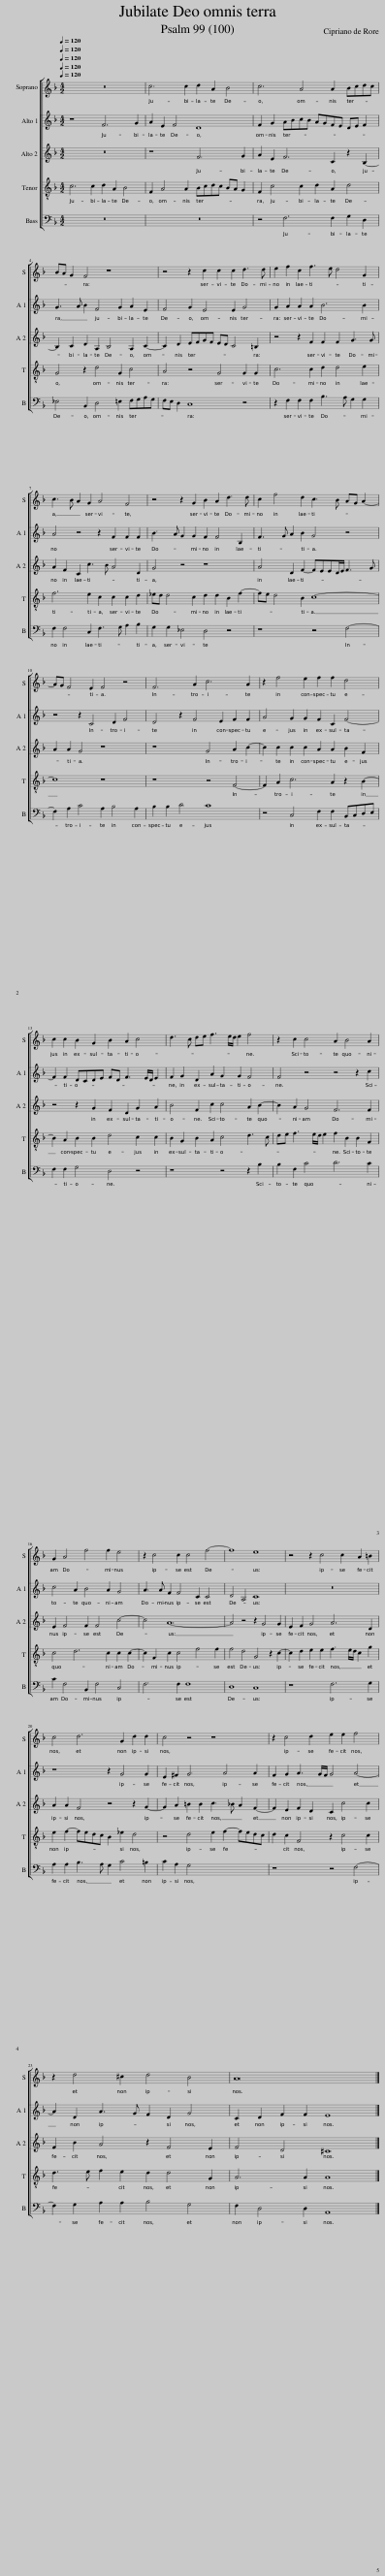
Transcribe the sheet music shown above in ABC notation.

X:1
%%score [ 1 [ 2 3 ] 4 5 ]
L:1/8
Q:1/4=120
M:4/2
I:linebreak $
K:F
V:1 treble
V:2 treble
V:3 treble
V:4 treble-8
V:5 bass
V:1
 z16 | c6 c2 d2 A2 B4 | c6 A4 A2 Bcdc |$ BA G2 F4 z8 | z4 z2 c2 c2 c2 d3 d | %5
 e2 f2 c2 f3 e d4 G2 |$ c3 B A2 G2 A4 F4 | z4 z2 G2 B2 A2 d3 d | c2 f4 d2 c3 B AG A2- |$ AG F4 E2 F4 z4 | %10
 F6 A2 c6 A2 | z2 f4 e2 f2 f2 d4 |$ c2 c2 B2 G2 B2 A2 c4 | d3 c de f3 e/d/ e2 f4 | z2 c2 c4 A2 B4 A2 |$ %15
 G2 A4 f4 f2 e4 | z2 c4 c2 c4 f4- | f8 e8 | z4 z2 c4 c2 A2 =B2 |$ c4 d6 G2 d2 d2 | %20
 c4 z4 z8 | z2 c4 d2 e2 e2 f4 |$ z2 d4 ^c2 d4 B4 | A16 |] %24
V:2
 z8 F6 G2 | A2 E2 F4 D8 | F2 G2 ABcB AGFE DE F2 |$ G3 A B2 F4 G2 A2 E2 | F4 G2 E4 E2 G4 | %5
 G2 A2 A2 A2 B6 B2 |$ A4 z4 z2 F2 F2 F2 | B3 A G2 G2 F2 F4 B,2 | F3 G A2 B2 G4 z4 |$ z4 z2 C4 D2 F4 | %10
 D4 z2 F4 E2 F2 F2 | A4 G2 G2 F2 C2 F4- |$ F2 F2 DCDE FD F3 E/D/ E2 | F2 G2 D2 A2 G2 G2 F4 | F4 z4 z4 z2 c2 |$ %15
 c4 A2 B4 A2 G4 | A3 A F2 F4 C2 C4 | D4 A,4 C8 | z16 |$ z8 z2 G4 G2 | %20
 E2 ^F2 G6 A4 A2 | F2 G2 A3 G/F/ G4 A4- |$ A2 D2 A3 G F2 D2 G4 | C2 D2 F2 F2 E8 |] %24
V:3
 z16 | z8 F6 G2 | A2 E2 F6 C2 z2 B,2- |$ B,2 C2 D2 A,2 B,4 A,2 C2- | C2 D2 EFGF ED C4 =B,2 | %5
 z4 z2 F2 F2 F2 G3 G |$ A2 F2 C2 c3 B A4 D2 | G4 z4 z8 | A4 D2 F2- FEED/E/ F3 G |$ A2 A2 G4 z8 | %10
 z8 G4 A2 c2- | c2 c2 c2 c2 A2 A2 B2 F2 |$ z4 z2 G2 F2 D2 G2 A2 | B4 F2 c2 c4 A2 B2- | B2 A2 G4 F6 F2 |$ %15
 E2 F4 F2 F4 c4- | c4 A12- | A4 z4 z2 G4 G2 | E2 F2 G4 A6 D2 |$ A2 A2 F4 z4 z2 G2- | %20
 G2 A2 =B2 B2 c3 _B A2 F2- | F2 E2 F2 D2 C2 c4 c2 |$ F2 B2 A4 z2 F4 E2 | F4 D4 ^C8 |] %24
V:4
 c6 c2 d2 A2 B4 | F2 A4 A2 Bcdc BA G2 | F2 c4 c2 d2 A2 d4 |$ G4 z2 d4 G2 c4 | A4 z4 G4 G2 G2 | %5
 c6 c2 d2 d4 e2 |$ f6 e2 c2 c2 c2 d2 | _ed d4 c2 d2 d2 B2 f2- | fe d4 B2 c8- |$ c8 z8 | %10
 z8 z4 F4- | F2 A2 c6 A2 z2 B2- |$ B2 A2 B2 B2 d4 c2 c2 | B2 G2 B2 A2 c4 d3 c | de f3 e/d/ e2 f2 B2 B2 F2 |$ %15
 c4 d6 c2 c2 c2- | c2 F2 c2 c4 f4 f2 | f4 d4 G4 z2 c2- | c2 d2 e2 e2 f3 e/d/ c2 g2 |$ e2 f2- fedc B2 _e2 d4 | %20
 z4 d4 e2 f2- fedc | d2 c2 F4 z2 c4 c2 |$ d3 e f2 e2 d2 d4 G2 | A6 A2 A8 |] %24
V:5
 z16 | z16 | z4 F,6 F,2 G,2 D,2 |$ _E,4 B,,2 D,4 =E,2 F,G,A,G, | F,E, D,2 C,8 z4 | %5
 z2 F,2 F,2 F,2 B,3 A, G,2 G,2 |$ F,2 F,4 C,2 F,3 G, A,2 B,2 | G,2 G,2 _E,4 D,4 z4 | z8 z4 F,4- |$ F,2 A,2 C4 A,2 B,4 A,2 | %10
 B,2 B,2 D4 C8 | z4 C,4 F,2 F,2 B,,C,D,E, |$ F,2 F,2 G,4 D,4 z4 | z8 z4 z2 B,2 | B,2 F,2 C4 D6 C2 |$ %15
 C2 F,4 B,,2 F,4 C,4 | F,6 F,2 F,8 | D,8 C,8 | z8 F,6 G,2 |$ A,2 A,2 B,3 A, G,2 C4 =B,2 | %20
 C2 A,2 G,4 x8 | z8 z4 F,4- |$ F,2 G,2 A,2 A,2 B,4 G,4 | F,2 D,4 D,2 A,,8 |] %24
